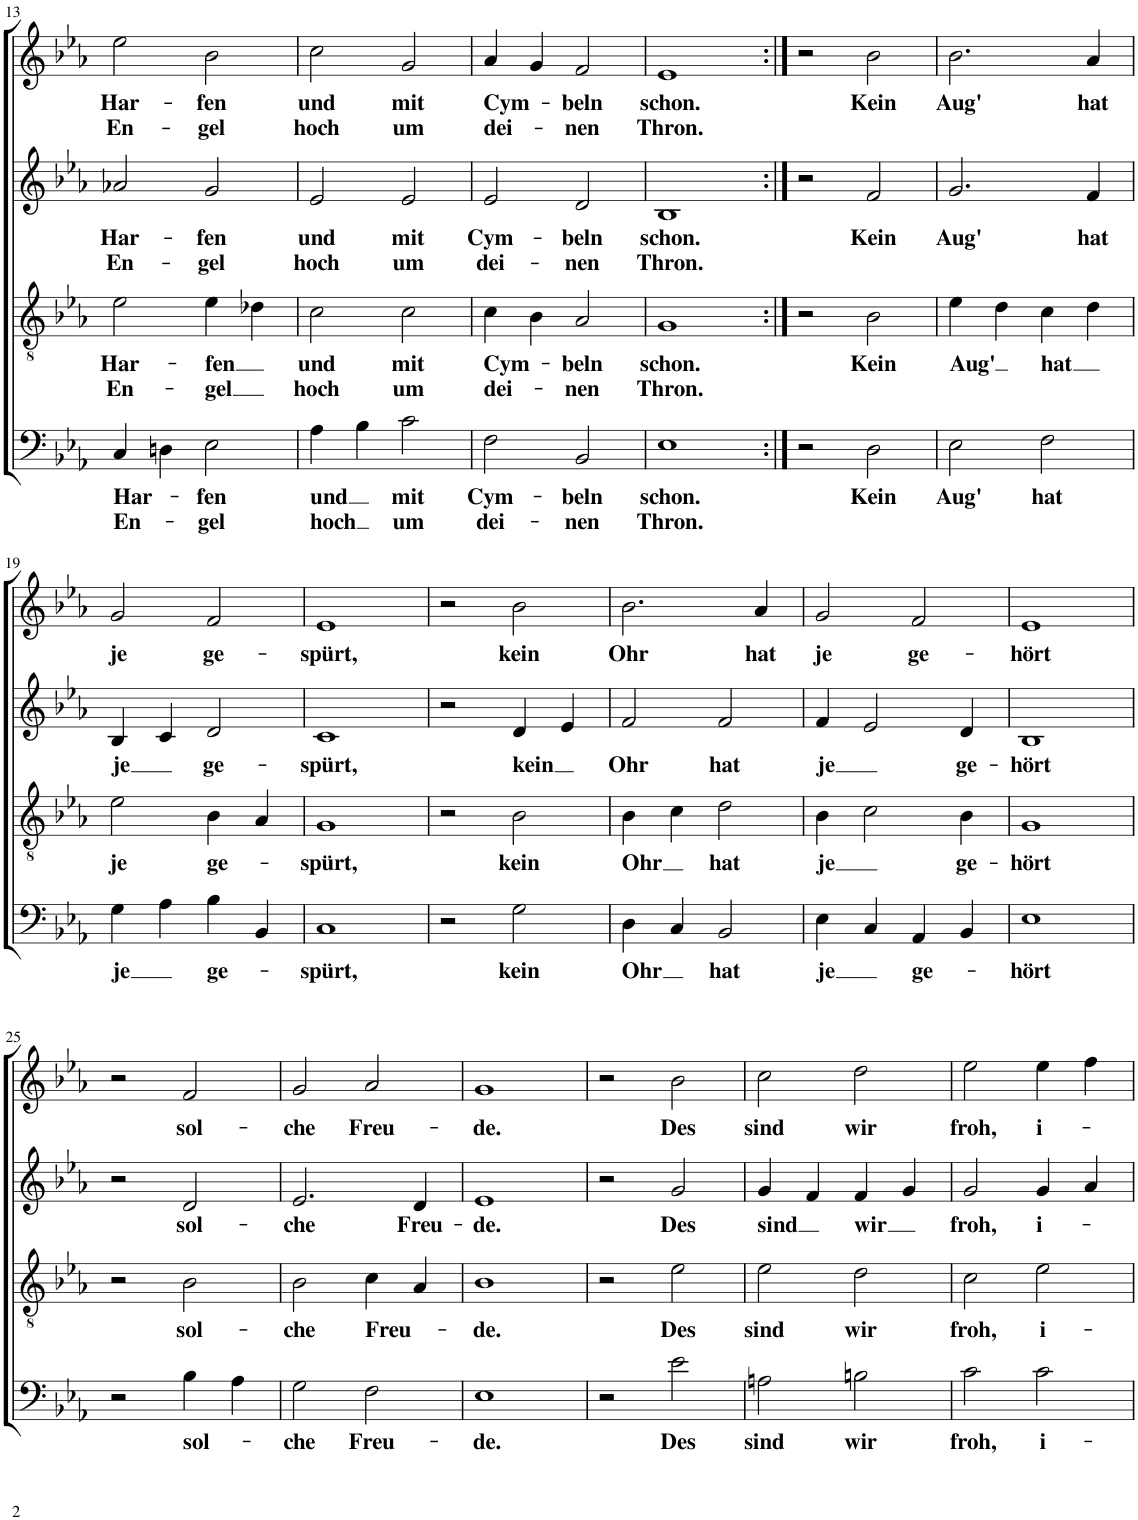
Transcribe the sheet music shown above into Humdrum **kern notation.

**kern	**text	**text	**kern	**text	**text	**kern	**text	**text	**kern	**text	**text
*part4	*part4	*part4	*part3	*part3	*part3	*part2	*part2	*part2	*part1	*part1	*part1
*staff4	*staff4	*staff4	*staff3	*staff3	*staff3	*staff2	*staff2	*staff2	*staff1	*staff1	*staff1
*I"Basso.	*	*	*I"Tenore.	*	*	*I"Alto.	*	*	*I"Soprano.	*	*
!!LO:PB:g=z
*clefF4	*	*	*clefGv2	*	*	*clefG2	*	*	*clefG2	*	*
*k[b-e-a-]	*	*	*k[b-e-a-]	*	*	*k[b-e-a-]	*	*	*k[b-e-a-]	*	*
*M4/4	*	*	*M4/4	*	*	*M4/4	*	*	*M4/4	*	*
*met(c)	*	*	*met(c)	*	*	*met(c)	*	*	*met(c)	*	*
=13	=13	=13	=13	=13	=13	=13	=13	=13	=13	=13	=13
!	!LO:LY:b	!LO:LY:b	!	!LO:LY:b	!LO:LY:b	!	!LO:LY:b	!LO:LY:b	!	!LO:LY:b	!LO:LY:b
4C/	Har-	En-	2e-\	Har-	En-	2a-X/	Har-	En-	2ee-\	Har-	En-
4Dn\	.	.	.	.	.	.	.	.	.	.	.
!	!LO:LY:b	!LO:LY:b	!	!LO:LY:b	!LO:LY:b	!	!LO:LY:b	!LO:LY:b	!	!LO:LY:b	!LO:LY:b
2E-\	-fen	-gel	4e-\	-fen	-gel	2g/	-fen	-gel	2b-\	-fen	-gel
.	.	.	4d-X\	.	.	.	.	.	.	.	.
=14	=14	=14	=14	=14	=14	=14	=14	=14	=14	=14	=14
!	!LO:LY:b	!LO:LY:b	!	!LO:LY:b	!LO:LY:b	!	!LO:LY:b	!LO:LY:b	!	!LO:LY:b	!LO:LY:b
4A-\	und	hoch	2c\	und	hoch	2e-/	und	hoch	2cc\	und	hoch
4B-\	.	.	.	.	.	.	.	.	.	.	.
!	!LO:LY:b	!LO:LY:b	!	!LO:LY:b	!LO:LY:b	!	!LO:LY:b	!LO:LY:b	!	!LO:LY:b	!LO:LY:b
2c\	mit	um	2c\	mit	um	2e-/	mit	um	2g/	mit	um
=15	=15	=15	=15	=15	=15	=15	=15	=15	=15	=15	=15
!	!LO:LY:b	!LO:LY:b	!	!LO:LY:b	!LO:LY:b	!	!LO:LY:b	!LO:LY:b	!	!LO:LY:b	!LO:LY:b
2F\	Cym-	dei-	4c\	Cym-	dei-	2e-/	Cym-	dei-	4a-/	Cym-	dei-
.	.	.	4B-\	.	.	.	.	.	4g/	.	.
!	!LO:LY:b	!LO:LY:b	!	!LO:LY:b	!LO:LY:b	!	!LO:LY:b	!LO:LY:b	!	!LO:LY:b	!LO:LY:b
2BB-/	-beln	-nen	2A-/	-beln	-nen	2d/	-beln	-nen	2f/	-beln	-nen
=16	=16	=16	=16	=16	=16	=16	=16	=16	=16	=16	=16
!	!LO:LY:b	!LO:LY:b	!	!LO:LY:b	!LO:LY:b	!	!LO:LY:b	!LO:LY:b	!	!LO:LY:b	!LO:LY:b
1E-	schon.	Thron.	1G	schon.	Thron.	1B-	schon.	Thron.	1e-	schon.	Thron.
=17:|!	=17:|!	=17:|!	=17:|!	=17:|!	=17:|!	=17:|!	=17:|!	=17:|!	=17:|!	=17:|!	=17:|!
2r	.	.	2r	.	.	2r	.	.	2r	.	.
!	!LO:LY:b	!	!	!LO:LY:b	!	!	!LO:LY:b	!	!	!LO:LY:b	!
2D\	Kein	.	2B-\	Kein	.	2f/	Kein	.	2b-\	Kein	.
=18	=18	=18	=18	=18	=18	=18	=18	=18	=18	=18	=18
!	!LO:LY:b	!	!	!LO:LY:b	!	!	!LO:LY:b	!	!	!LO:LY:b	!
2E-\	Aug'	.	4e-\	Aug'	.	2.g/	Aug'	.	2.b-\	Aug'	.
.	.	.	4d\	.	.	.	.	.	.	.	.
!	!LO:LY:b	!	!	!LO:LY:b	!	!	!	!	!	!	!
2F\	hat	.	4c\	hat	.	.	.	.	.	.	.
!	!	!	!	!	!	!	!LO:LY:b	!	!	!LO:LY:b	!
.	.	.	4d\	.	.	4f/	hat	.	4a-/	hat	.
!!LO:LB:g=z
=19	=19	=19	=19	=19	=19	=19	=19	=19	=19	=19	=19
!	!LO:LY:b	!	!	!LO:LY:b	!	!	!LO:LY:b	!	!	!LO:LY:b	!
4G\	je	.	2e-\	je	.	4B-/	je	.	2g/	je	.
4A-\	.	.	.	.	.	4c/	.	.	.	.	.
!	!LO:LY:b	!	!	!LO:LY:b	!	!	!LO:LY:b	!	!	!LO:LY:b	!
4B-\	ge-	.	4B-\	ge-	.	2d/	ge-	.	2f/	ge-	.
4BB-/	.	.	4A-/	.	.	.	.	.	.	.	.
=20	=20	=20	=20	=20	=20	=20	=20	=20	=20	=20	=20
!	!LO:LY:b	!	!	!LO:LY:b	!	!	!LO:LY:b	!	!	!LO:LY:b	!
1C	-spürt,	.	1G	-spürt,	.	1c	-spürt,	.	1e-	-spürt,	.
=21	=21	=21	=21	=21	=21	=21	=21	=21	=21	=21	=21
2r	.	.	2r	.	.	2r	.	.	2r	.	.
!	!LO:LY:b	!	!	!LO:LY:b	!	!	!LO:LY:b	!	!	!LO:LY:b	!
2G\	kein	.	2B-\	kein	.	4d/	kein	.	2b-\	kein	.
.	.	.	.	.	.	4e-/	.	.	.	.	.
=22	=22	=22	=22	=22	=22	=22	=22	=22	=22	=22	=22
!	!LO:LY:b	!	!	!LO:LY:b	!	!	!LO:LY:b	!	!	!LO:LY:b	!
4D\	Ohr	.	4B-\	Ohr	.	2f/	Ohr	.	2.b-\	Ohr	.
4C/	.	.	4c\	.	.	.	.	.	.	.	.
!	!LO:LY:b	!	!	!LO:LY:b	!	!	!LO:LY:b	!	!	!	!
2BB-/	hat	.	2d\	hat	.	2f/	hat	.	.	.	.
!	!	!	!	!	!	!	!	!	!	!LO:LY:b	!
.	.	.	.	.	.	.	.	.	4a-/	hat	.
=23	=23	=23	=23	=23	=23	=23	=23	=23	=23	=23	=23
!	!LO:LY:b	!	!	!LO:LY:b	!	!	!LO:LY:b	!	!	!LO:LY:b	!
4E-\	je	.	4B-\	je	.	4f/	je	.	2g/	je	.
4C/	.	.	2c\	.	.	2e-/	.	.	.	.	.
!	!LO:LY:b	!	!	!	!	!	!	!	!	!LO:LY:b	!
4AA-/	ge-	.	.	.	.	.	.	.	2f/	ge-	.
!	!	!	!	!LO:LY:b	!	!	!LO:LY:b	!	!	!	!
4BB-/	.	.	4B-\	ge-	.	4d/	ge-	.	.	.	.
=24	=24	=24	=24	=24	=24	=24	=24	=24	=24	=24	=24
!	!LO:LY:b	!	!	!LO:LY:b	!	!	!LO:LY:b	!	!	!LO:LY:b	!
1E-	-hört	.	1G	-hört	.	1B-	-hört	.	1e-	-hört	.
!!LO:LB:g=z
=25	=25	=25	=25	=25	=25	=25	=25	=25	=25	=25	=25
2r	.	.	2r	.	.	2r	.	.	2r	.	.
!	!LO:LY:b	!	!	!LO:LY:b	!	!	!LO:LY:b	!	!	!LO:LY:b	!
4B-\	sol-	.	2B-\	sol-	.	2d/	sol-	.	2f/	sol-	.
4A-\	.	.	.	.	.	.	.	.	.	.	.
=26	=26	=26	=26	=26	=26	=26	=26	=26	=26	=26	=26
!	!LO:LY:b	!	!	!LO:LY:b	!	!	!LO:LY:b	!	!	!LO:LY:b	!
2G\	-che	.	2B-\	-che	.	2.e-/	-che	.	2g/	-che	.
!	!LO:LY:b	!	!	!LO:LY:b	!	!	!	!	!	!LO:LY:b	!
2F\	Freu-	.	4c\	Freu-	.	.	.	.	2a-/	Freu-	.
!	!	!	!	!	!	!	!LO:LY:b	!	!	!	!
.	.	.	4A-/	.	.	4d/	Freu-	.	.	.	.
=27	=27	=27	=27	=27	=27	=27	=27	=27	=27	=27	=27
!	!LO:LY:b	!	!	!LO:LY:b	!	!	!LO:LY:b	!	!	!LO:LY:b	!
1E-	-de.	.	1B-	-de.	.	1e-	-de.	.	1g	-de.	.
=28	=28	=28	=28	=28	=28	=28	=28	=28	=28	=28	=28
2r	.	.	2r	.	.	2r	.	.	2r	.	.
!	!LO:LY:b	!	!	!LO:LY:b	!	!	!LO:LY:b	!	!	!LO:LY:b	!
2e-\	Des	.	2e-\	Des	.	2g/	Des	.	2b-\	Des	.
=29	=29	=29	=29	=29	=29	=29	=29	=29	=29	=29	=29
!	!LO:LY:b	!	!	!LO:LY:b	!	!	!LO:LY:b	!	!	!LO:LY:b	!
2An\	sind	.	2e-\	sind	.	4g/	sind	.	2cc\	sind	.
.	.	.	.	.	.	4f/	.	.	.	.	.
!	!LO:LY:b	!	!	!LO:LY:b	!	!	!LO:LY:b	!	!	!LO:LY:b	!
2Bn\	wir	.	2d\	wir	.	4f/	wir	.	2dd\	wir	.
.	.	.	.	.	.	4g/	.	.	.	.	.
=30	=30	=30	=30	=30	=30	=30	=30	=30	=30	=30	=30
!	!LO:LY:b	!	!	!LO:LY:b	!	!	!LO:LY:b	!	!	!LO:LY:b	!
2c\	froh,	.	2c\	froh,	.	2g/	froh,	.	2ee-\	froh,	.
!	!LO:LY:b	!	!	!LO:LY:b	!	!	!LO:LY:b	!	!	!LO:LY:b	!
2c\	i-	.	2e-\	i-	.	4g/	i-	.	4ee-\	i-	.
.	.	.	.	.	.	4a-/	.	.	4ff\	.	.
=	=	=	=	=	=	=	=	=	=	=	=
*-	*-	*-	*-	*-	*-	*-	*-	*-	*-	*-	*-
